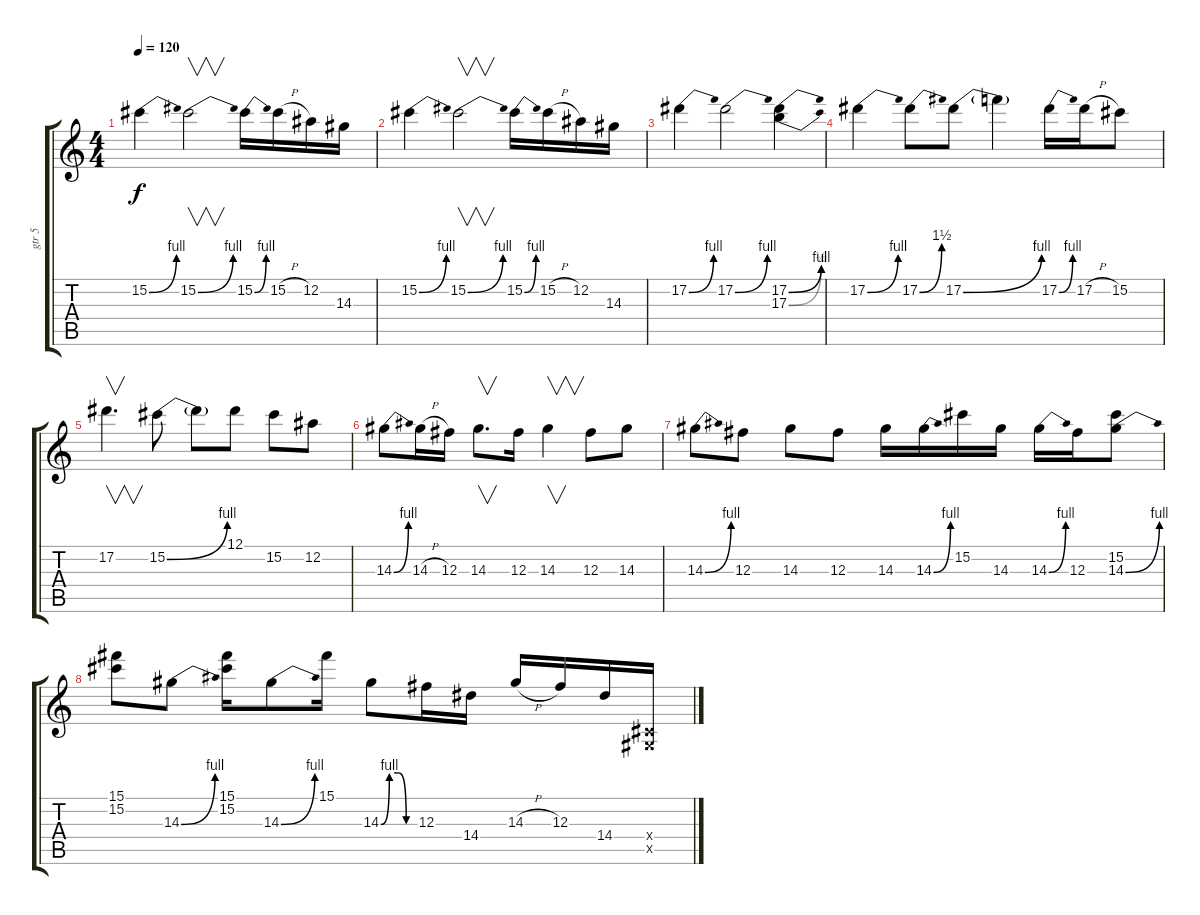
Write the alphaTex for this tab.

\track ("gtr 5" "gtr 5") {instrument overdrivenguitar}
\staff {score tabs}
\tuning (Eb4 Bb3 Gb3 Db3 Ab2 Eb2) {hide}
\ts (4 4)
\tempo 120
\clef g2
\ks c
15.2{be (bend 0 0 60 4)}.4{dy f} 15.2{be (bend 0 0 60 4)}.2{v} 15.2{be (bend 0 0 60 4)}.16 15.2{h}.16 12.2.16 14.3.16 |
15.2{be (bend 0 0 60 4)}.4 15.2{be (bend 0 0 60 4)}.2{v} 15.2{be (bend 0 0 60 4)}.16 15.2{h}.16 12.2.16 14.3.16 |
17.2{be (bend 0 0 60 4)}.4 17.2{be (bend 0 0 60 4)}.2 (17.2{be (bend 0 0 60 4)} 17.3{be (bend 0 0 60 2)}).4 |
17.2{be (bend 0 0 60 4)}.4 17.2{be (bend 0 0 60 6)}.8 17.2{be (bend 0 0 60 4)}.8 17.2{t}.4 17.2{be (bend 0 0 60 4)}.16 17.2{h}.16 15.2.8 |
17.2.4{v d} 15.2{be (bend 0 0 60 4)}.8 15.2{t}.8 12.1.8 15.2.8 12.2.8 |
14.3{be (bend 0 0 60 4)}.8 14.3{h}.16 12.3.16 14.3.8{v d} 12.3.16 14.3.4{v} 12.3.8 14.3.8 |
14.3{be (bend 0 0 60 4)}.8 12.3.8 14.3.8 12.3.8 14.3.16 14.3{be (bend 0 0 60 4)}.16 15.2.16 14.3.16 14.3{be (bend 0 0 60 4)}.16 12.3.16 (15.2 14.3{be (bend 0 0 60 4)}).8 |
(15.1 15.2).8 14.3{be (bend 0 0 60 4)}.8 (15.1 15.2).16 14.3{be (bend 0 0 60 4)}.8 15.1.16 14.3{be (custom 0 0 15 4 30 4 45 0 60 0)}.8 12.3.16 14.4.16 14.3{h}.16 12.3.16 14.4.16 (0.4{x} 0.5{x}).16
